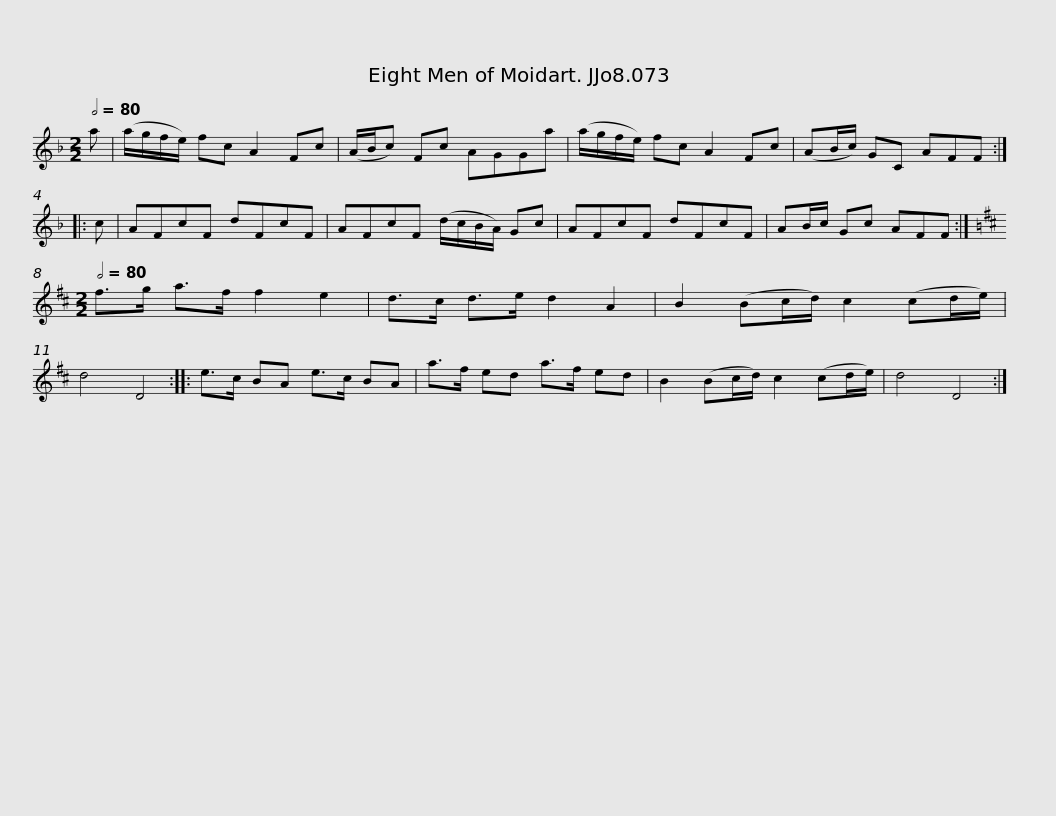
X:1
L:1/8
Q:1/2=80
M:2/2
I:linebreak $
K:F
V:1 treble
V:1
 a | (a/g/f/e/) fc A2 Fc | (A/B/c) Fc AGGa | (a/g/f/e/) fc A2 Fc | (AB/c/) GC AFF :: %5
 c |$ AFcF dFcF | AFcF (d/c/B/A/) Gc | AFcF dFcF | AB/c/ Gc AFF :| %10
[K:D][M:2/2][Q:1/2=80] f>g a>f f2 e2 |$ d>c d>e d2 A2 | B2 (Bc/d/) c2 (cd/e/) | d4 D4 :: e>c BA e>c BA | %15
 a>f ed a>f ed | B2 (Bc/d/) c2 (cd/e/) |$ d4 D4 :| %18
